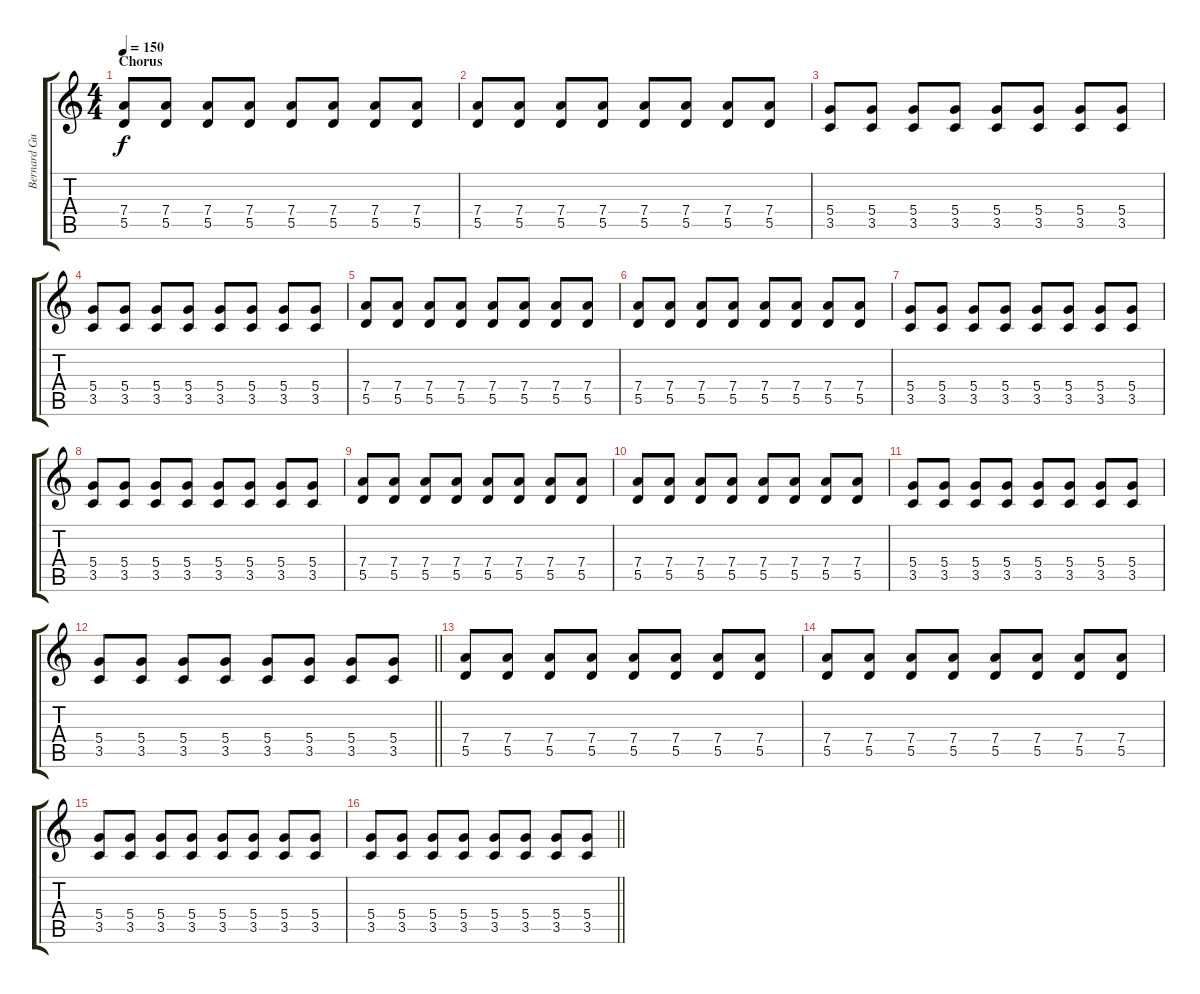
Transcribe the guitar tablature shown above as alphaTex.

\track ("Bernard Guitar 2" "Bernard Gu") {instrument overdrivenguitar}
\staff {score tabs}
\tuning (E4 B3 G3 D3 A2 E2) {hide}
\ts (4 4)
\section ("" "Chorus")
\tempo 150
\clef g2
\ks c
(7.4 5.5).8{dy f} (7.4 5.5).8 (7.4 5.5).8 (7.4 5.5).8 (7.4 5.5).8 (7.4 5.5).8 (7.4 5.5).8 (7.4 5.5).8 |
(7.4 5.5).8 (7.4 5.5).8 (7.4 5.5).8 (7.4 5.5).8 (7.4 5.5).8 (7.4 5.5).8 (7.4 5.5).8 (7.4 5.5).8 |
(5.4 3.5).8 (5.4 3.5).8 (5.4 3.5).8 (5.4 3.5).8 (5.4 3.5).8 (5.4 3.5).8 (5.4 3.5).8 (5.4 3.5).8 |
(5.4 3.5).8 (5.4 3.5).8 (5.4 3.5).8 (5.4 3.5).8 (5.4 3.5).8 (5.4 3.5).8 (5.4 3.5).8 (5.4 3.5).8 |
(7.4 5.5).8 (7.4 5.5).8 (7.4 5.5).8 (7.4 5.5).8 (7.4 5.5).8 (7.4 5.5).8 (7.4 5.5).8 (7.4 5.5).8 |
(7.4 5.5).8 (7.4 5.5).8 (7.4 5.5).8 (7.4 5.5).8 (7.4 5.5).8 (7.4 5.5).8 (7.4 5.5).8 (7.4 5.5).8 |
(5.4 3.5).8 (5.4 3.5).8 (5.4 3.5).8 (5.4 3.5).8 (5.4 3.5).8 (5.4 3.5).8 (5.4 3.5).8 (5.4 3.5).8 |
(5.4 3.5).8 (5.4 3.5).8 (5.4 3.5).8 (5.4 3.5).8 (5.4 3.5).8 (5.4 3.5).8 (5.4 3.5).8 (5.4 3.5).8 |
(7.4 5.5).8 (7.4 5.5).8 (7.4 5.5).8 (7.4 5.5).8 (7.4 5.5).8 (7.4 5.5).8 (7.4 5.5).8 (7.4 5.5).8 |
(7.4 5.5).8 (7.4 5.5).8 (7.4 5.5).8 (7.4 5.5).8 (7.4 5.5).8 (7.4 5.5).8 (7.4 5.5).8 (7.4 5.5).8 |
(5.4 3.5).8 (5.4 3.5).8 (5.4 3.5).8 (5.4 3.5).8 (5.4 3.5).8 (5.4 3.5).8 (5.4 3.5).8 (5.4 3.5).8 |
\barLineRight lightlight
(5.4 3.5).8 (5.4 3.5).8 (5.4 3.5).8 (5.4 3.5).8 (5.4 3.5).8 (5.4 3.5).8 (5.4 3.5).8 (5.4 3.5).8 |
(7.4 5.5).8 (7.4 5.5).8 (7.4 5.5).8 (7.4 5.5).8 (7.4 5.5).8 (7.4 5.5).8 (7.4 5.5).8 (7.4 5.5).8 |
(7.4 5.5).8 (7.4 5.5).8 (7.4 5.5).8 (7.4 5.5).8 (7.4 5.5).8 (7.4 5.5).8 (7.4 5.5).8 (7.4 5.5).8 |
(5.4 3.5).8 (5.4 3.5).8 (5.4 3.5).8 (5.4 3.5).8 (5.4 3.5).8 (5.4 3.5).8 (5.4 3.5).8 (5.4 3.5).8 |
\barLineRight lightlight
(5.4 3.5).8 (5.4 3.5).8 (5.4 3.5).8 (5.4 3.5).8 (5.4 3.5).8 (5.4 3.5).8 (5.4 3.5).8 (5.4 3.5).8
